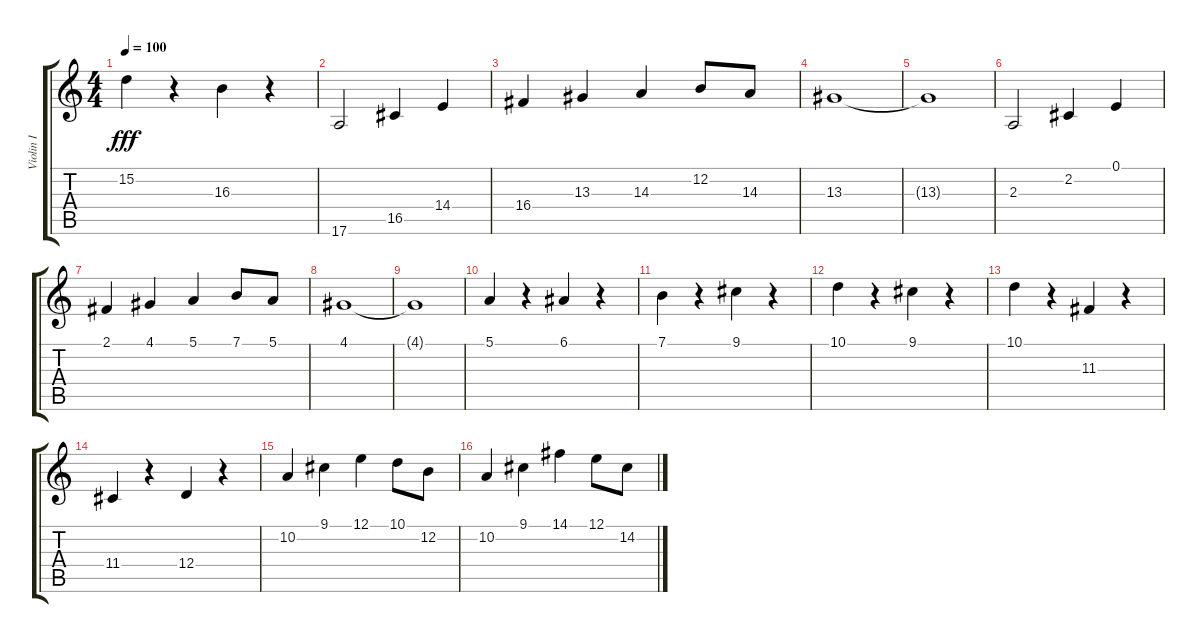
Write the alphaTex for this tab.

\track ("Violin I" "Violin I") {instrument stringensemble1}
\staff {score tabs}
\tuning (E4 B3 G3 D3 A2 E2) {hide}
\ts (4 4)
\tempo 100
\clef g2
\ks c
15.2.4{dy fff} r.4 16.3.4 r.4 |
17.6.2 16.5.4 14.4.4 |
16.4.4 13.3.4 14.3.4 12.2.8 14.3.8 |
13.3.1 |
13.3{t}.1 |
2.3.2 2.2.4 0.1.4 |
2.1.4 4.1.4 5.1.4 7.1.8 5.1.8 |
4.1.1 |
4.1{t}.1 |
5.1.4 r.4 6.1.4 r.4 |
7.1.4 r.4 9.1.4 r.4 |
10.1.4 r.4 9.1.4 r.4 |
10.1.4 r.4 11.3.4 r.4 |
11.4.4 r.4 12.4.4 r.4 |
10.2.4 9.1.4 12.1.4 10.1.8 12.2.8 |
10.2.4 9.1.4 14.1.4 12.1.8 14.2.8
